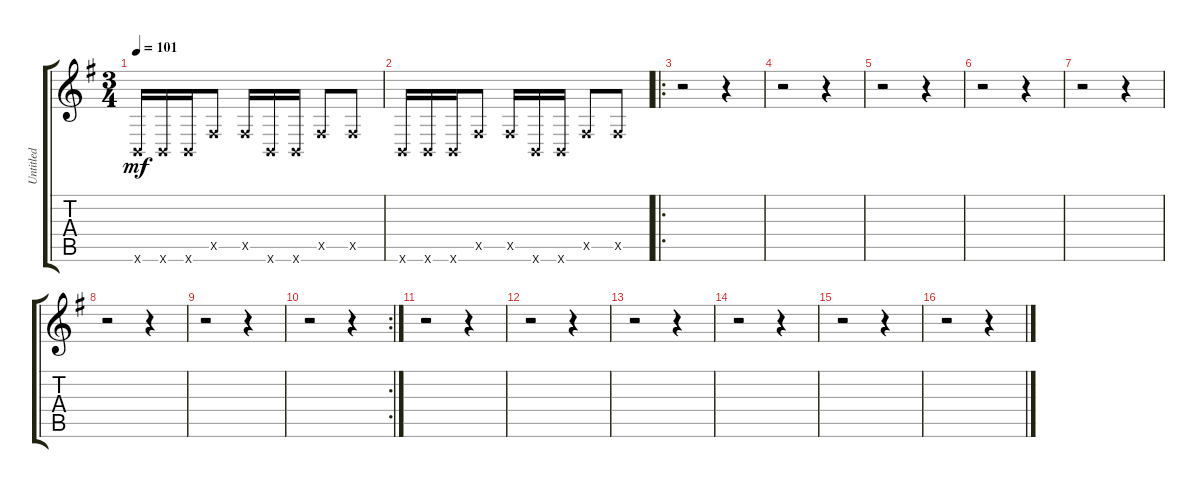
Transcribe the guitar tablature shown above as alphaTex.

\track ("Untitled" "Untitled") {instrument synthdrum}
\staff {score tabs}
\tuning (Eb4 Bb3 Gb3 Db3 Ab2 Db2) {hide}
\ts (3 4)
\tempo 101
\clef g2
\ks g
10.6{x}.16{dy mf instrument synthdrum} 10.6{x}.16 10.6{x}.16 10.5{x}.8 10.5{x}.16 10.6{x}.16 10.6{x}.16 10.5{x}.8 10.5{x}.8 |
10.6{x}.16 10.6{x}.16 10.6{x}.16 10.5{x}.8 10.5{x}.16 10.6{x}.16 10.6{x}.16 10.5{x}.8 10.5{x}.8 |
\ro
r.2 r.4 |
r.2 r.4 |
r.2 r.4 |
r.2 r.4 |
r.2 r.4 |
r.2 r.4 |
r.2 r.4 |
\rc 2
r.2 r.4 |
r.2 r.4 |
r.2 r.4 |
r.2 r.4 |
r.2 r.4 |
r.2 r.4 |
r.2 r.4
